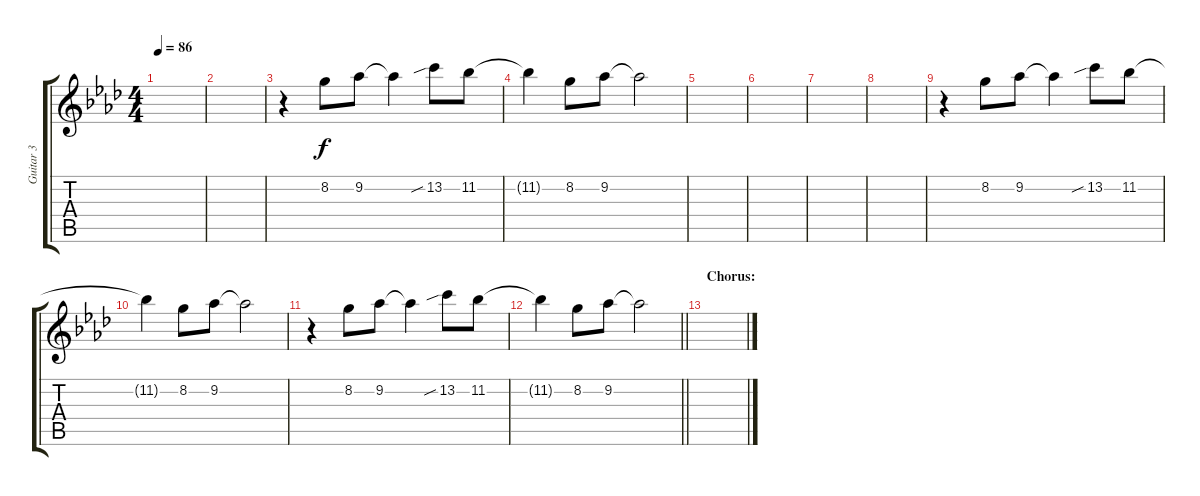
\track ("Guitar 3" "Guitar 3") {instrument distortionguitar}
\staff {score tabs}
\tuning (E4 B3 G3 D3 A2 E2) {hide}
\ts (4 4)
\tempo 86
\clef g2
\ks ab
|
|
r.4 8.2.8 9.2.8 9.2{t}.4 13.2{sib}.8 11.2.8 |
11.2{t}.4 8.2.8 9.2.8 9.2{t}.2 |
|
|
|
|
r.4 8.2.8 9.2.8 9.2{t}.4 13.2{sib}.8 11.2.8 |
11.2{t}.4 8.2.8 9.2.8 9.2{t}.2 |
r.4 8.2.8 9.2.8 9.2{t}.4 13.2{sib}.8 11.2.8 |
\barLineRight lightlight
11.2{t}.4 8.2.8 9.2.8 9.2{t}.2 |
\section ("" "Chorus:")
